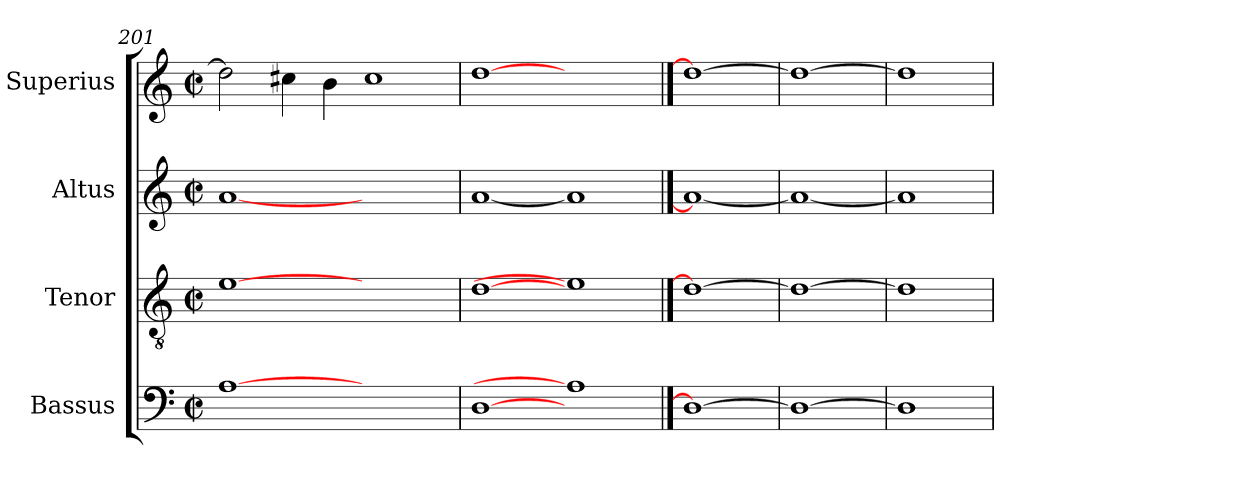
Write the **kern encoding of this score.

**kern	**kern	**kern	**kern
*part4	*part3	*part2	*part1
*staff4	*staff3	*staff2	*staff1
*I"Bassus	*I"Tenor	*I"Altus	*I"Superius
*I'B.	*I'T.	*I'A.	*I'S.
*clefF4	*clefGv2	*clefG2	*clefG2
*	*ITrd7c12	*	*
*k[]	*k[]	*k[]	*k[]
*C:	*C:	*C:	*C:
*M2/2	*M2/2	*M2/2	*M2/2
*met(c|)	*met(c|)	*met(c|)	*met(c|)
=201	=201	=201	=201
[1Ai	[1Ei	[1ai	2ddi\]
.	.	.	4cc#Xi\
.	.	.	4bi\
1ryy	1ryy	1ryy	1cc#i
=202	=202	=202	=202
[1Di	[1Di	[1ai	[1ddi
1Ai]	1Ei]	1ai]	1ryy
==203	==203	==203	==203
1Di_	1Di_	1ai_	1ddi_
=204	=204	=204	=204
1Di_	1Di_	1ai_	1ddi_
=205	=205	=205	=205
1Di]	1Di]	1ai]	1ddi]
=	=	=	=
*-	*-	*-	*-
